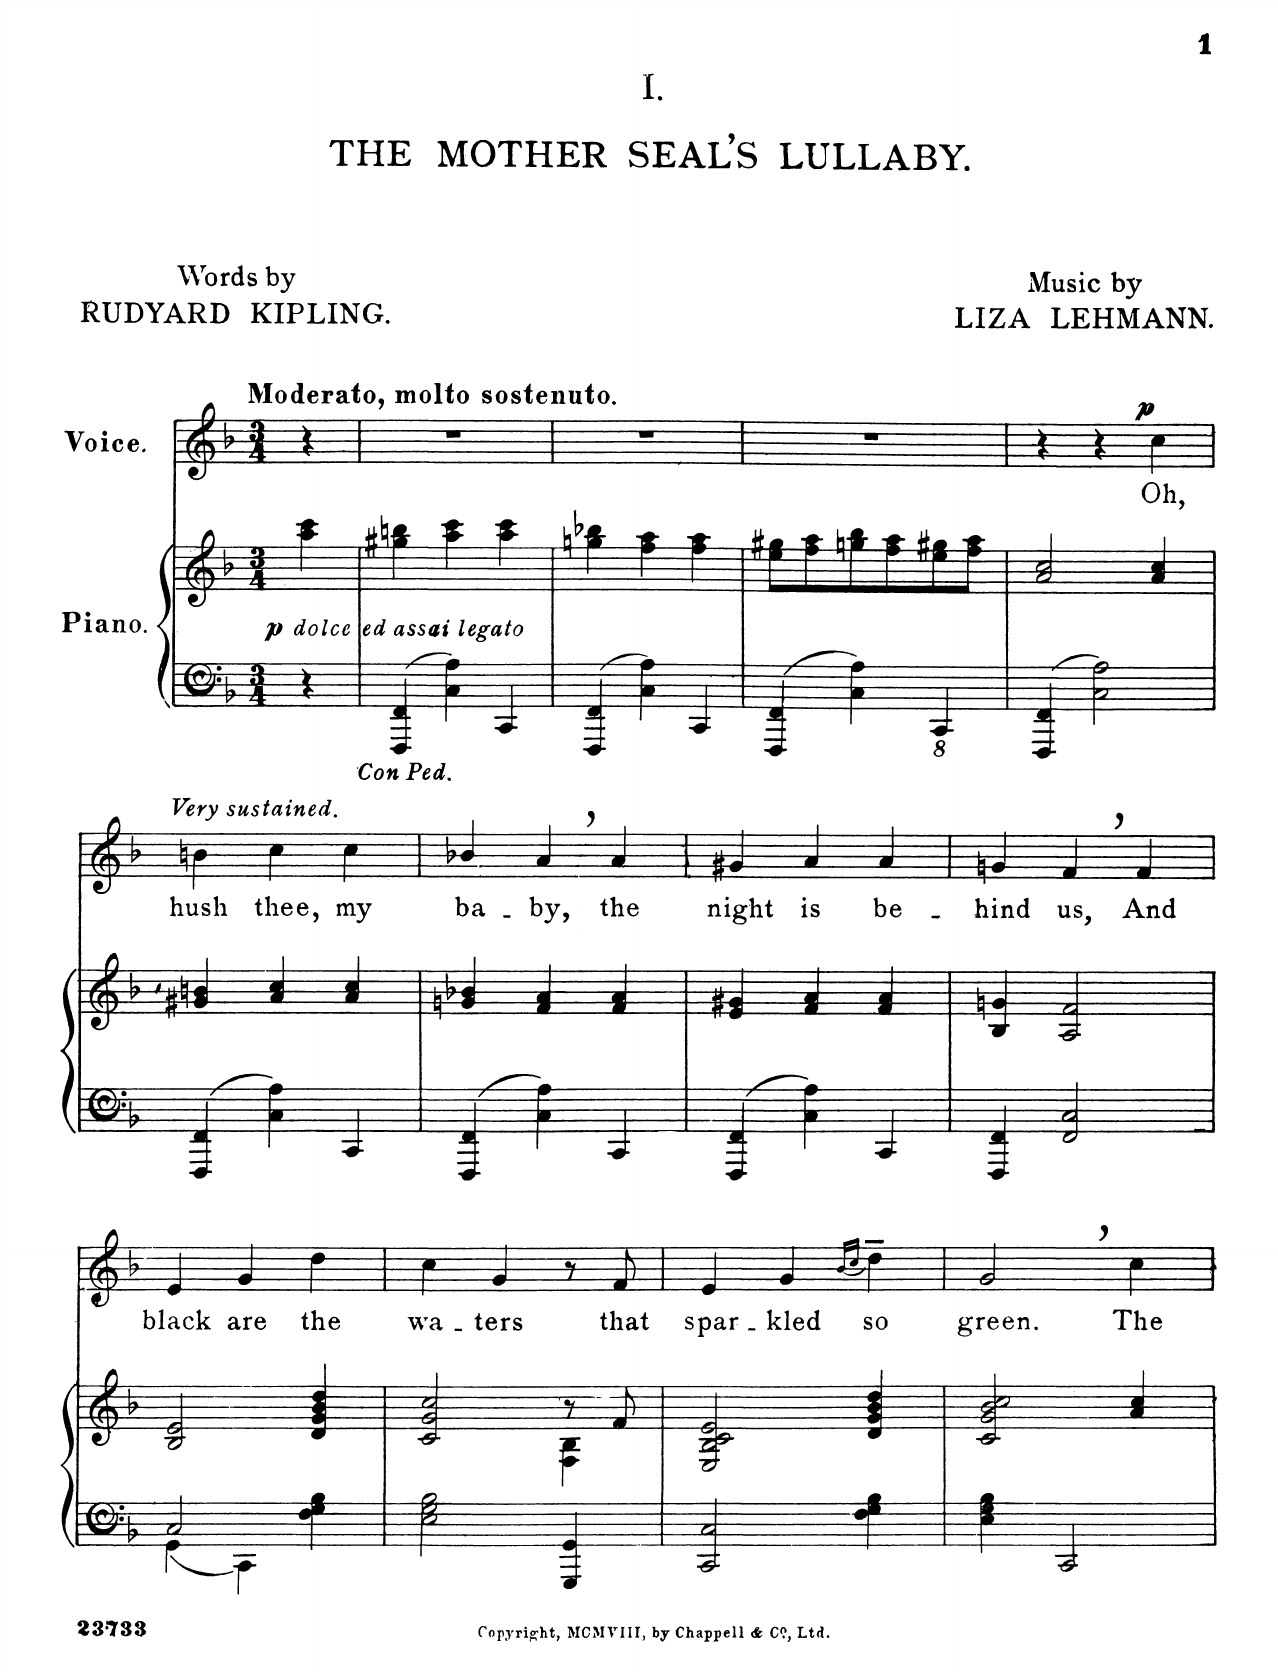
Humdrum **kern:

**kern	**kern	**dynam	**kern	**text	**dynam	**kern
*part3	*part3	*part3	*part2	*part2	*part2	*part1
*staff4	*staff3	*staff3/4	*staff2	*staff2	*staff2	*staff1
*I"Piano	*	*	*I"Voice	*	*	*I"Voice
*I'Pno	*	*	*	*	*	*
*	*	*	*	*	*	*stria5
*clefF4	*clefG2	*	*clefG2	*	*	*clefG2
*k[b-]	*k[b-]	*	*k[b-]	*	*	*k[b-]
*M3/4	*M3/4	*	*M3/4	*	*	*M3/4
=	=	=	=	=	=	=
!	!	!	!	!	!	!LO:TX:a:B:t=Moderato, molto sostenuto
!	!	!LO:DY:b	!	!	!	!
!	!	!LO:DY:n=1:b	!	!	!	!
4r	4aa\ 4ccc\	p other-dynamics	4r	.	.	4r
=1	=1	=1	=1	=1	=1	=1
4FFF/ 4FF/	4gg#X\ 4bbn\	.	2.r	.	.	2.r
4C\ 4A\	4aa\ 4ccc\	.	.	.	.	.
4CC/	4aa\ 4ccc\	.	.	.	.	.
=2	=2	=2	=2	=2	=2	=2
4FFF/ 4FF/	4ggn\ 4bb-X\	.	2.r	.	.	2.r
4C\ 4A\	4ff\ 4aa\	.	.	.	.	.
4CC/	4ff\ 4aa\	.	.	.	.	.
=3	=3	=3	=3	=3	=3	=3
4FFF/ 4FF/	8ee\ 8gg#X\L	.	2.r	.	.	2.r
.	8ff\ 8aa\	.	.	.	.	.
4C\ 4A\	8ggn\ 8bb-\	.	.	.	.	.
.	8ff\ 8aa\	.	.	.	.	.
*8ba	*	*	*	*	*	*
4CCC/	8ee\ 8gg#X\	.	.	.	.	.
.	8ff\ 8aa\J	.	.	.	.	.
=4	=4	=4	=4	=4	=4	=4
*X8ba	*	*	*	*	*	*
4FFF/ 4FF/	2a\ 2cc\	.	4r	.	.	2.r
2C\ 2A\	.	.	4r	.	.	.
!	!	!	!	!	!LO:DY:a	!
.	4a\ 4cc\	.	4cc\	Oh,	p	.
=5	=5	=5	=5	=5	=5	=5
!	!	!	!LO:TX:i:t=Very sustained	!	!	!
4FFF/ 4FF/	4g#X/ 4bn/	.	4bn\	hush	.	2.r
4C\ 4A\	4a\ 4cc\	.	4cc\	thee,	.	.
4CC/	4a\ 4cc\	.	4cc\	my	.	.
=6	=6	=6	=6	=6	=6	=6
4FFF/ 4FF/	4gn/ 4b-X/	.	4b-X/	ba-	.	2.r
4C\ 4A\	4f/ 4a/	.	4a,/	-by,	.	.
4CC/	4f/ 4a/	.	4a/	the	.	.
=7	=7	=7	=7	=7	=7	=7
4FFF/ 4FF/	4e/ 4g#X/	.	4g#X/	night	.	2.r
4C\ 4A\	4f/ 4a/	.	4a/	is	.	.
4CC/	4f/ 4a/	.	4a/	be-	.	.
=8	=8	=8	=8	=8	=8	=8
4FFF/ 4FF/	4B-/ 4gn/	.	4gn/	-hind	.	2.r
2FF/ 2C/	2A/ 2f/	.	4f,/	us,	.	.
.	.	.	4f/	And	.	.
=9	=9	=9	=9	=9	=9	=9
*^	*	*	*	*	*	*
2C/	4GG\	2B-/ 2e/	.	4e/	black	.	2.r
.	4CC\	.	.	4g/	are	.	.
4F\ 4G\ 4B-\	4ryy	4d/ 4g/ 4b-/ 4dd/	.	4dd\	the	.	.
*v	*v	*	*	*	*	*	*
=10	=10	=10	=10	=10	=10	=10
*	*^	*	*	*	*	*
2E\ 2G\ 2B-\	2c/ 2g/ 2cc/	2ryy	.	4cc\	wa-	.	2.r
.	.	.	.	4g/	-ters	.	.
4GGG/ 4GG/	8r	4F\ 4B-\	.	8r	.	.	.
.	8f/	.	.	8f/	that	.	.
*	*v	*v	*	*	*	*	*
=11	=11	=11	=11	=11	=11	=11
2CC/ 2C/	2E/ 2B-/ 2c/ 2e/	.	4e/	spar-	.	2.r
.	.	.	4g/	-kled	.	.
.	.	.	(16qb-/LL	.	.	.
.	.	.	16qcc/JJ	.	.	.
4F\ 4G\ 4B-\	4d/ 4g/ 4b-/ 4dd/	.	4dd~\)	so	.	.
=12	=12	=12	=12	=12	=12	=12
4E\ 4G\ 4B-\	2c/ 2g/ 2b-/ 2cc/	.	2g,/	green.	.	2.r
2CC/	.	.	.	.	.	.
.	4a\ 4cc\	.	4cc\	The	.	.
=	=	=	=	=	=	=
*-	*-	*-	*-	*-	*-	*-
